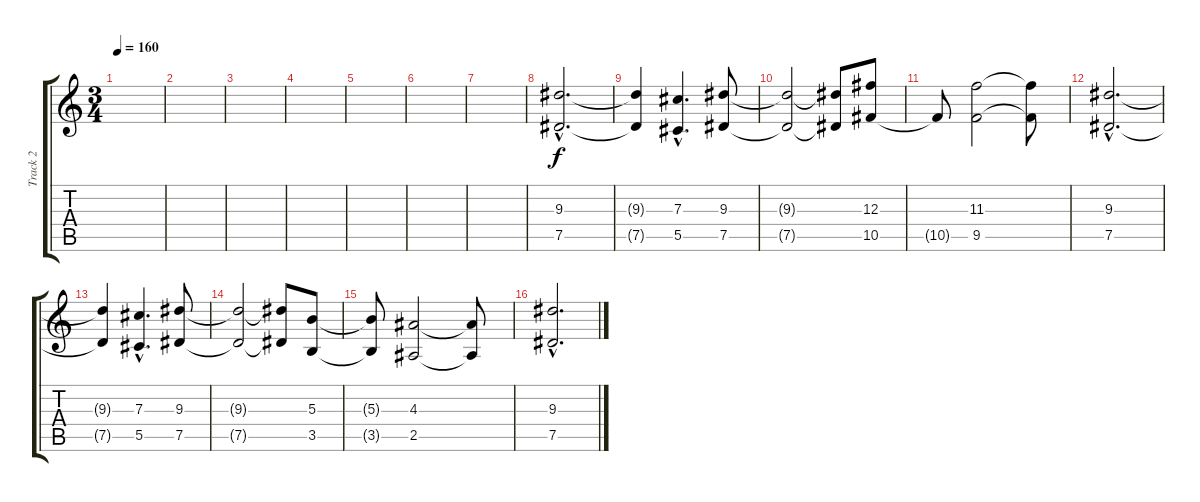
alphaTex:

\track ("Track 2" "Track 2") {instrument overdrivenguitar}
\staff {score tabs}
\tuning (Eb4 Bb3 Gb3 Db3 Ab2 Eb2) {hide}
\ts (3 4)
\tempo 160
\clef g2
\ks c
|
|
|
|
|
|
|
(9.3{hac} 7.5{hac}).2{d} |
(9.3{t} 7.5{t}).4 (7.3{hac} 5.5{hac}).4{d} (9.3 7.5).8 |
(9.3{t} 7.5{t}).2 (9.3{t} 7.5{t}).8 (12.3 10.5).8 |
10.5{t}.8 (11.3 9.5).2 (11.3{t} 9.5{t}).8 |
(9.3{hac} 7.5{hac}).2{d} |
(9.3{t} 7.5{t}).4 (7.3{hac} 5.5{hac}).4{d} (9.3 7.5).8 |
(9.3{t} 7.5{t}).2 (9.3{t} 7.5{t}).8 (5.3 3.5).8 |
(5.3{t} 3.5{t}).8 (4.3 2.5).2 (4.3{t} 2.5{t}).8 |
(9.3{hac} 7.5{hac}).2{d}
